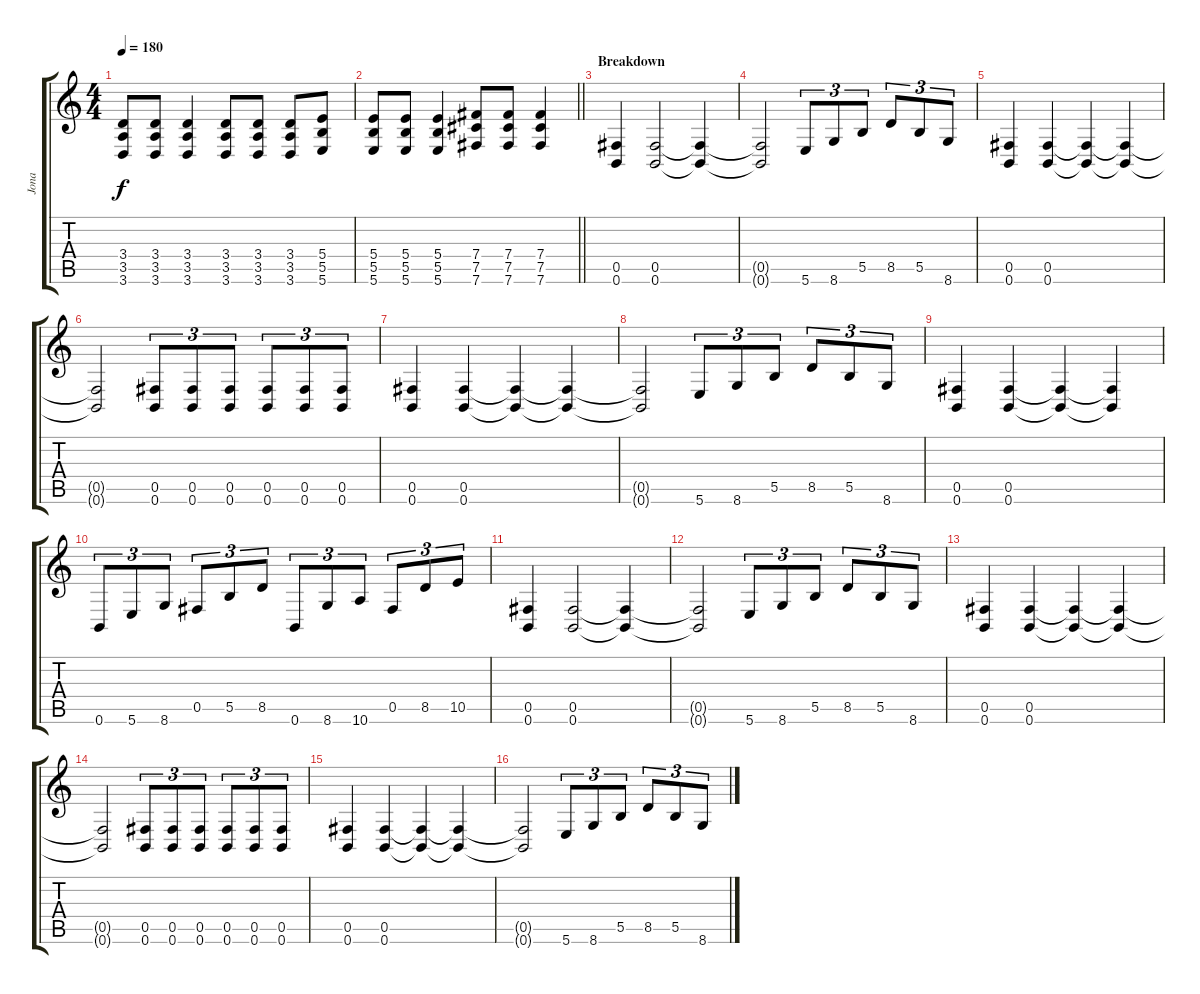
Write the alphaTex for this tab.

\track ("Jona" "Jona") {instrument distortionguitar}
\staff {score tabs}
\tuning (Db4 Ab3 E3 B2 Gb2 B1) {hide}
\ts (4 4)
\tempo 180
\clef g2
\ks c
(3.4 3.5 3.6).8{dy f} (3.4 3.5 3.6).8 (3.4 3.5 3.6).4 (3.4 3.5 3.6).8 (3.4 3.5 3.6).8 (3.4 3.5 3.6).8 (5.4 5.5 5.6).8 |
\barLineRight lightlight
(5.4 5.5 5.6).8 (5.4 5.5 5.6).8 (5.4 5.5 5.6).4 (7.4 7.5 7.6).8 (7.4 7.5 7.6).8 (7.4 7.5 7.6).4 |
\section ("" "Breakdown")
(0.5 0.6).4 (0.5 0.6).2 (0.5{t} 0.6{t}).4 |
(0.5{t} 0.6{t}).2 5.6.8{tu (3 2)} 8.6.8{tu (3 2)} 5.5.8{tu (3 2)} 8.5.8{tu (3 2)} 5.5.8{tu (3 2)} 8.6.8{tu (3 2)} |
(0.5 0.6).4 (0.5 0.6).4 (0.5{t} 0.6{t}).4 (0.5{t} 0.6{t}).4 |
(0.5{t} 0.6{t}).2 (0.5 0.6).8{tu (3 2)} (0.5 0.6).8{tu (3 2)} (0.5 0.6).8{tu (3 2)} (0.5 0.6).8{tu (3 2)} (0.5 0.6).8{tu (3 2)} (0.5 0.6).8{tu (3 2)} |
(0.5 0.6).4 (0.5 0.6).4 (0.5{t} 0.6{t}).4 (0.5{t} 0.6{t}).4 |
(0.5{t} 0.6{t}).2 5.6.8{tu (3 2)} 8.6.8{tu (3 2)} 5.5.8{tu (3 2)} 8.5.8{tu (3 2)} 5.5.8{tu (3 2)} 8.6.8{tu (3 2)} |
(0.5 0.6).4 (0.5 0.6).4 (0.5{t} 0.6{t}).4 (0.5{t} 0.6{t}).4 |
0.6.8{tu (3 2)} 5.6.8{tu (3 2)} 8.6.8{tu (3 2)} 0.5.8{tu (3 2)} 5.5.8{tu (3 2)} 8.5.8{tu (3 2)} 0.6.8{tu (3 2)} 8.6.8{tu (3 2)} 10.6.8{tu (3 2)} 0.5.8{tu (3 2)} 8.5.8{tu (3 2)} 10.5.8{tu (3 2)} |
(0.5 0.6).4 (0.5 0.6).2 (0.5{t} 0.6{t}).4 |
(0.5{t} 0.6{t}).2 5.6.8{tu (3 2)} 8.6.8{tu (3 2)} 5.5.8{tu (3 2)} 8.5.8{tu (3 2)} 5.5.8{tu (3 2)} 8.6.8{tu (3 2)} |
(0.5 0.6).4 (0.5 0.6).4 (0.5{t} 0.6{t}).4 (0.5{t} 0.6{t}).4 |
(0.5{t} 0.6{t}).2 (0.5 0.6).8{tu (3 2)} (0.5 0.6).8{tu (3 2)} (0.5 0.6).8{tu (3 2)} (0.5 0.6).8{tu (3 2)} (0.5 0.6).8{tu (3 2)} (0.5 0.6).8{tu (3 2)} |
(0.5 0.6).4 (0.5 0.6).4 (0.5{t} 0.6{t}).4 (0.5{t} 0.6{t}).4 |
(0.5{t} 0.6{t}).2 5.6.8{tu (3 2)} 8.6.8{tu (3 2)} 5.5.8{tu (3 2)} 8.5.8{tu (3 2)} 5.5.8{tu (3 2)} 8.6.8{tu (3 2)}
